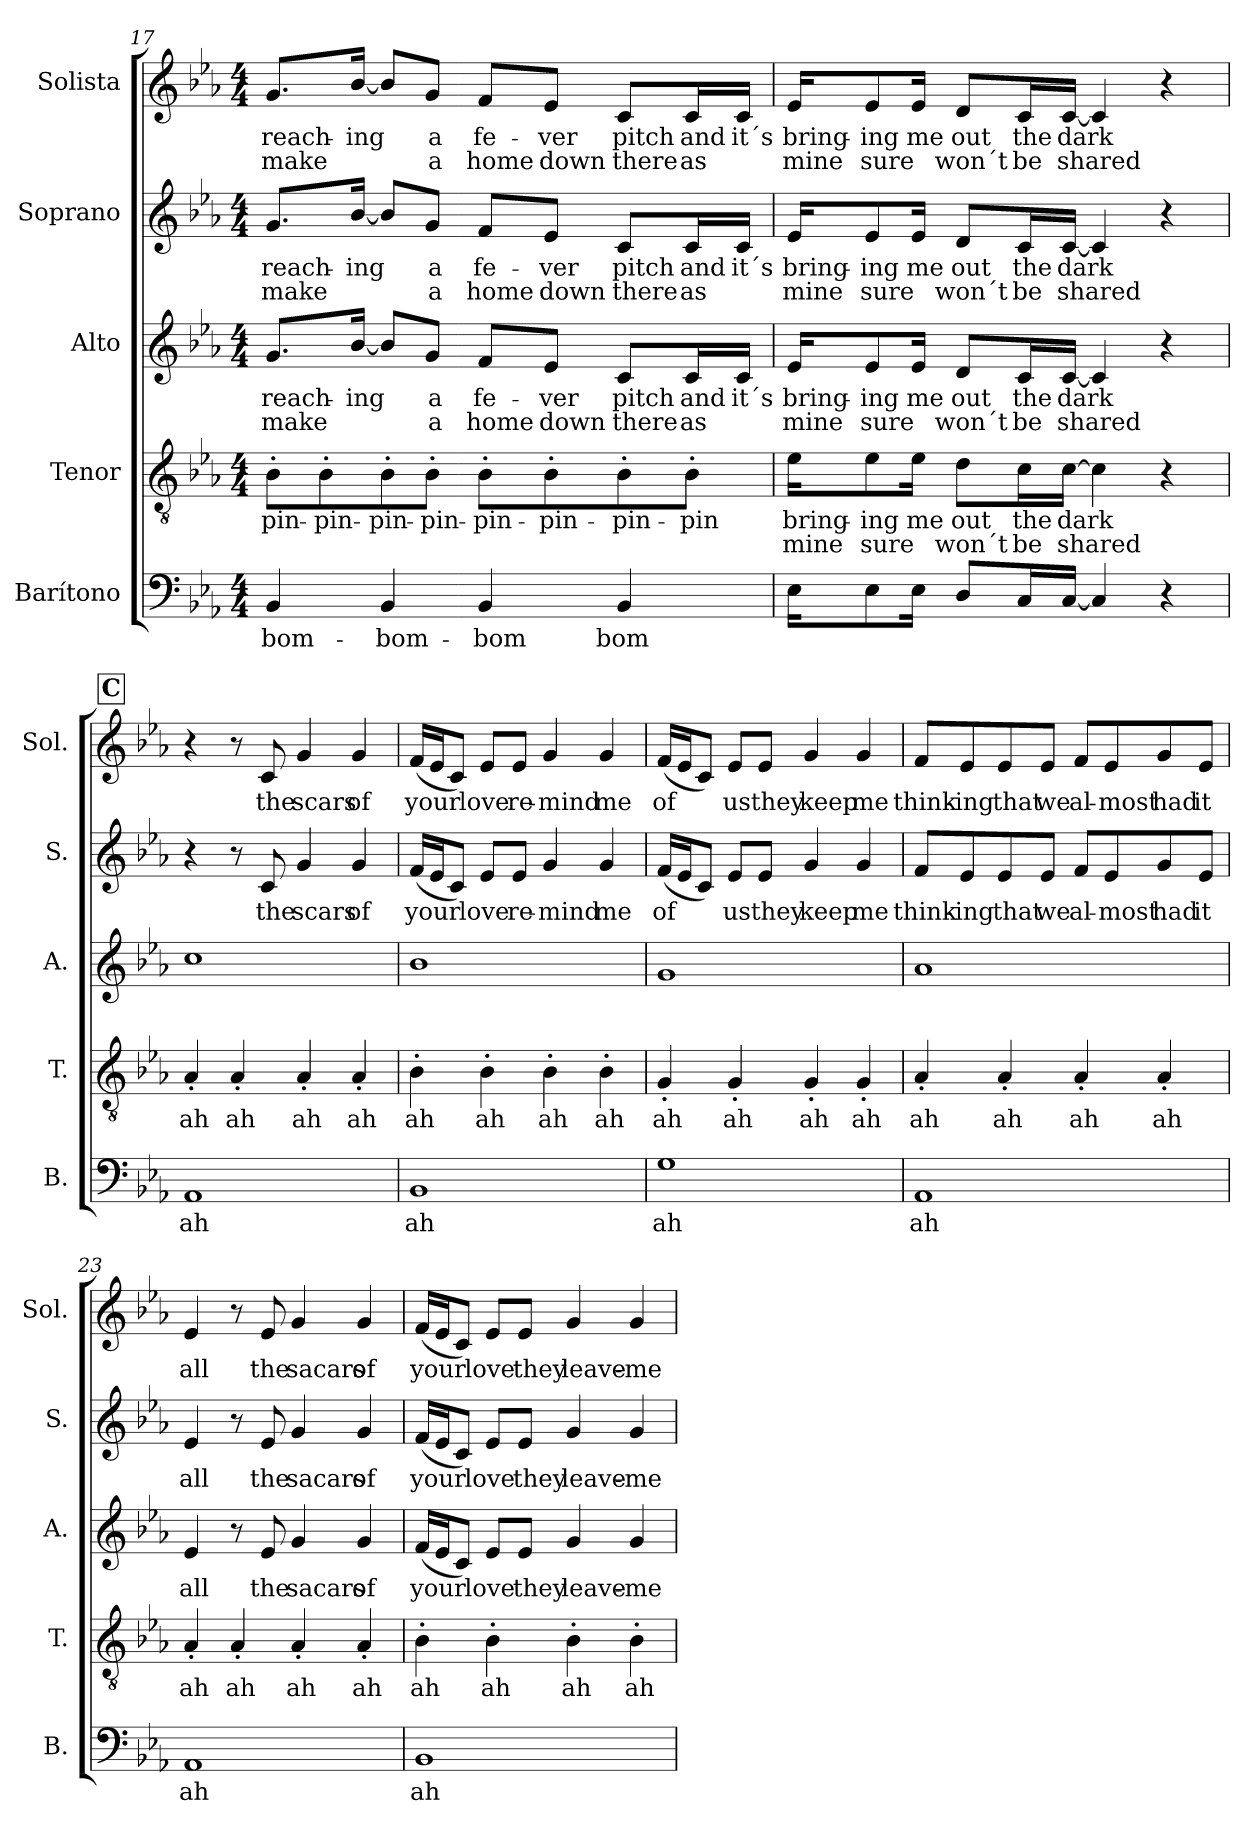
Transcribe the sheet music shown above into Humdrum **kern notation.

**kern	**text	**kern	**text	**text	**kern	**text	**text	**kern	**text	**text	**kern	**text	**text
*part5	*part5	*part4	*part4	*part4	*part3	*part3	*part3	*part2	*part2	*part2	*part1	*part1	*part1
*staff5	*staff5	*staff4	*staff4	*staff4	*staff3	*staff3	*staff3	*staff2	*staff2	*staff2	*staff1	*staff1	*staff1
*I"Barítono	*	*I"Tenor	*	*	*I"Alto	*	*	*I"Soprano	*	*	*I"Solista	*	*
*I'B.	*	*I'T.	*	*	*I'A.	*	*	*I'S.	*	*	*I'Sol.	*	*
!!LO:PB:g=z
*clefF4	*	*clefGv2	*	*	*clefG2	*	*	*clefG2	*	*	*clefG2	*	*
*k[b-e-a-]	*	*k[b-e-a-]	*	*	*k[b-e-a-]	*	*	*k[b-e-a-]	*	*	*k[b-e-a-]	*	*
*M4/4	*	*M4/4	*	*	*M4/4	*	*	*M4/4	*	*	*M4/4	*	*
=17	=17	=17	=17	=17	=17	=17	=17	=17	=17	=17	=17	=17	=17
4BB-/	-bom-	8B-'\L	-pin-	.	8.g/L	reach-	make	8.g/L	reach-	make	8.g/L	reach-	make
.	.	8B-'\	-pin-	.	.	.	.	.	.	.	.	.	.
.	.	.	.	.	[16b-/Jk	-ing	.	[16b-/Jk	-ing	.	[16b-/Jk	-ing	.
4BB-/	-bom-	8B-'\	-pin-	.	8b-/L]	.	.	8b-/L]	.	.	8b-/L]	.	.
.	.	8B-'\J	-pin-	.	8g/J	a	a	8g/J	a	a	8g/J	a	a
4BB-/	-bom	8B-'\L	-pin-	.	8f/L	fe-	home	8f/L	fe-	home	8f/L	fe-	home
.	.	8B-'\	-pin-	.	8e-/J	-ver	down	8e-/J	-ver	down	8e-/J	-ver	down
4BB-/	bom	8B-'\	-pin-	.	8c/L	pitch	there	8c/L	pitch	there	8c/L	pitch	there
.	.	8B-'\J	-pin	.	16c/L	and	as	16c/L	and	as	16c/L	and	as
.	.	.	.	.	16c/JJ	it´s	.	16c/JJ	it´s	.	16c/JJ	it´s	.
=18	=18	=18	=18	=18	=18	=18	=18	=18	=18	=18	=18	=18	=18
16E-\KL	.	16e-\KL	bring-	mine	16e-/KL	bring-	mine	16e-/KL	bring-	mine	16e-/KL	bring-	mine
8E-\	.	8e-\	-ing	sure	8e-/	-ing	sure	8e-/	-ing	sure	8e-/	-ing	sure
16E-\Jk	.	16e-\Jk	me	.	16e-/Jk	me	.	16e-/Jk	me	.	16e-/Jk	me	.
8D/L	.	8d\L	out	won´t	8d/L	out	won´t	8d/L	out	won´t	8d/L	out	won´t
16C/L	.	16c\L	the	be	16c/L	the	be	16c/L	the	be	16c/L	the	be
[16C/JJ	.	[16c\JJ	dark	shared	[16c/JJ	dark	shared	[16c/JJ	dark	shared	[16c/JJ	dark	shared
4C/]	.	4c\]	.	.	4c/]	.	.	4c/]	.	.	4c/]	.	.
4r	.	4r	.	.	4r	.	.	4r	.	.	4r	.	.
!!LO:REH:place=s1:a:B:fs=14:t=C
=19	=19	=19	=19	=19	=19	=19	=19	=19	=19	=19	=19	=19	=19
1AA-	ah	4A-'/	ah	.	1cc	.	.	4r	.	.	4r	.	.
.	.	4A-'/	ah	.	.	.	.	8r	.	.	8r	.	.
.	.	.	.	.	.	.	.	8c/	the	.	8c/	the	.
.	.	4A-'/	ah	.	.	.	.	4g/	scars	.	4g/	scars	.
.	.	4A-'/	ah	.	.	.	.	4g/	of	.	4g/	of	.
!!LO:LB:g=z
=20	=20	=20	=20	=20	=20	=20	=20	=20	=20	=20	=20	=20	=20
1BB-	ah	4B-'\	ah	.	1b-	.	.	(16f/LL	your	.	(16f/LL	your	.
.	.	.	.	.	.	.	.	16e-/J	.	.	16e-/J	.	.
.	.	.	.	.	.	.	.	8c/J)	.	.	8c/J)	.	.
.	.	4B-'\	ah	.	.	.	.	8e-/L	love	.	8e-/L	love	.
.	.	.	.	.	.	.	.	8e-/J	re-	.	8e-/J	re-	.
.	.	4B-'\	ah	.	.	.	.	4g/	-mind	.	4g/	-mind	.
.	.	4B-'\	ah	.	.	.	.	4g/	me	.	4g/	me	.
=21	=21	=21	=21	=21	=21	=21	=21	=21	=21	=21	=21	=21	=21
1G	ah	4G'/	ah	.	1g	.	.	(16f/LL	of	.	(16f/LL	of	.
.	.	.	.	.	.	.	.	16e-/J	.	.	16e-/J	.	.
.	.	.	.	.	.	.	.	8c/J)	.	.	8c/J)	.	.
.	.	4G'/	ah	.	.	.	.	8e-/L	us	.	8e-/L	us	.
.	.	.	.	.	.	.	.	8e-/J	they	.	8e-/J	they	.
.	.	4G'/	ah	.	.	.	.	4g/	keep	.	4g/	keep	.
.	.	4G'/	ah	.	.	.	.	4g/	me	.	4g/	me	.
=22	=22	=22	=22	=22	=22	=22	=22	=22	=22	=22	=22	=22	=22
1AA-	ah	4A-'/	ah	.	1a-	.	.	8f/L	think-	.	8f/L	think-	.
.	.	.	.	.	.	.	.	8e-/	-ing	.	8e-/	-ing	.
.	.	4A-'/	ah	.	.	.	.	8e-/	that	.	8e-/	that	.
.	.	.	.	.	.	.	.	8e-/J	we	.	8e-/J	we	.
.	.	4A-'/	ah	.	.	.	.	8f/L	al-	.	8f/L	al-	.
.	.	.	.	.	.	.	.	8e-/	-most	.	8e-/	-most	.
.	.	4A-'/	ah	.	.	.	.	8g/	had	.	8g/	had	.
.	.	.	.	.	.	.	.	8e-/J	it	.	8e-/J	it	.
=23	=23	=23	=23	=23	=23	=23	=23	=23	=23	=23	=23	=23	=23
1AA-	ah	4A-'/	ah	.	4e-/	all	.	4e-/	all	.	4e-/	all	.
.	.	4A-'/	ah	.	8r	.	.	8r	.	.	8r	.	.
.	.	.	.	.	8e-/	the	.	8e-/	the	.	8e-/	the	.
.	.	4A-'/	ah	.	4g/	sacars	.	4g/	sacars	.	4g/	sacars	.
.	.	4A-'/	ah	.	4g/	of	.	4g/	of	.	4g/	of	.
!!LO:PB:g=z
=24	=24	=24	=24	=24	=24	=24	=24	=24	=24	=24	=24	=24	=24
1BB-	ah	4B-'\	ah	.	(16f/LL	your	.	(16f/LL	your	.	(16f/LL	your	.
.	.	.	.	.	16e-/J	.	.	16e-/J	.	.	16e-/J	.	.
.	.	.	.	.	8c/J)	.	.	8c/J)	.	.	8c/J)	.	.
.	.	4B-'\	ah	.	8e-/L	love	.	8e-/L	love	.	8e-/L	love	.
.	.	.	.	.	8e-/J	they	.	8e-/J	they	.	8e-/J	they	.
.	.	4B-'\	ah	.	4g/	leave-	.	4g/	leave-	.	4g/	leave-	.
.	.	4B-'\	ah	.	4g/	-me	.	4g/	-me	.	4g/	-me	.
=	=	=	=	=	=	=	=	=	=	=	=	=	=
*-	*-	*-	*-	*-	*-	*-	*-	*-	*-	*-	*-	*-	*-
